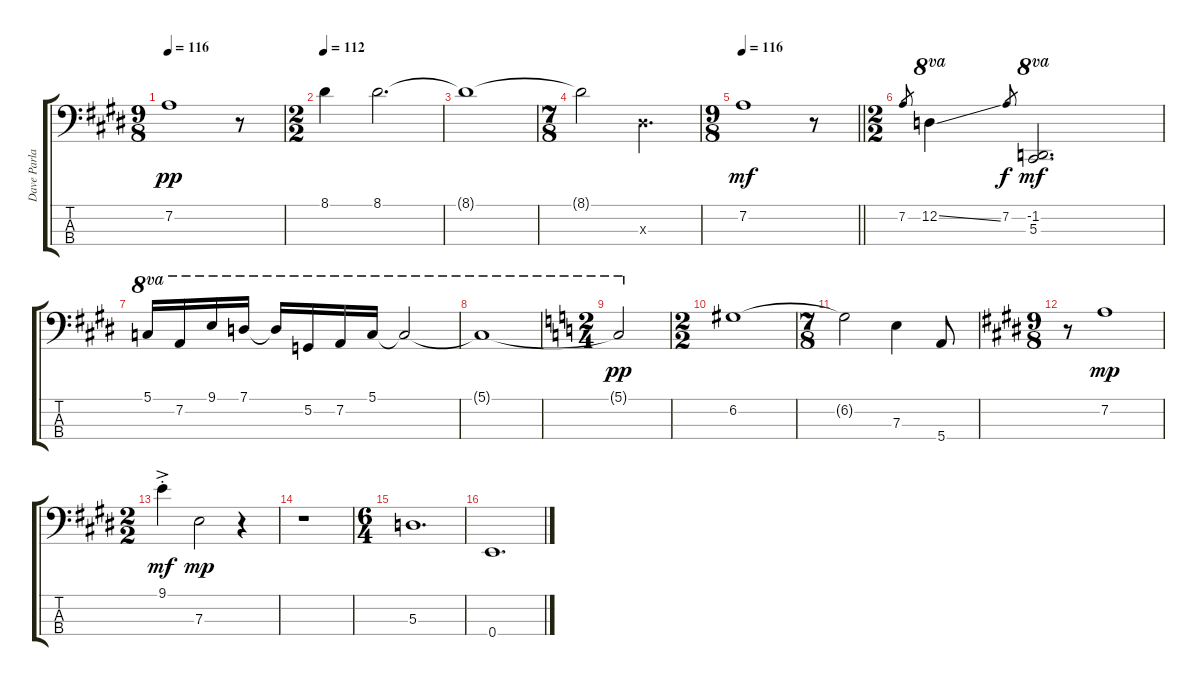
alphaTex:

\track ("Dave Parlato - Bass" "Dave Parla") {instrument electricbassfinger}
\staff {score tabs}
\tuning (G2 D2 A1 E1) {hide}
\ts (9 8)
\tempo 116
\clef f4
\ks e
7.2.1{dy pp instrument electricbassfinger} r.8 |
\ts (2 2)
\tempo 112
\ks c#minor
8.1.4 8.1.2{d} |
8.1{t}.1 |
\ts (7 8)
8.1{t}.2 6.3{x}.4{d} |
\ts (9 8)
\tempo 116
\barLineRight lightlight
\ks e
7.2.1{dy mf} r.8 |
\ts (2 2)
7.2.8{gr} 12.2{ss}.4{ot 8va} 7.2.8{gr dy f} (-1.2 5.3).2{d ot 8va dy mf} |
5.1.16{ot 8va} 7.2.16{ot 8va} 9.1.16{ot 8va} 7.1.16{ot 8va} 7.1{t}.16{ot 8va} 5.2.16{ot 8va} 7.2.16{ot 8va} 5.1.16{ot 8va} 5.1{t}.2{ot 8va} |
5.1{t}.1{ot 8va} |
\ts (2 4)
\ks c
5.1{t}.2{ot 8va dy pp} |
\ts (2 2)
6.2.1 |
\ts (7 8)
6.2{t}.2 7.3.4 5.4.8 |
\ts (9 8)
\ks e
r.8 7.2.1{dy mp} |
\ts (2 2)
\ks c#minor
9.1{ac st}.4{dy mf} 7.3.2{dy mp} r.4 |
r.1 |
\ts (6 4)
\ks e
5.3.1{d} |
\ks c#minor
0.4.1{d}
